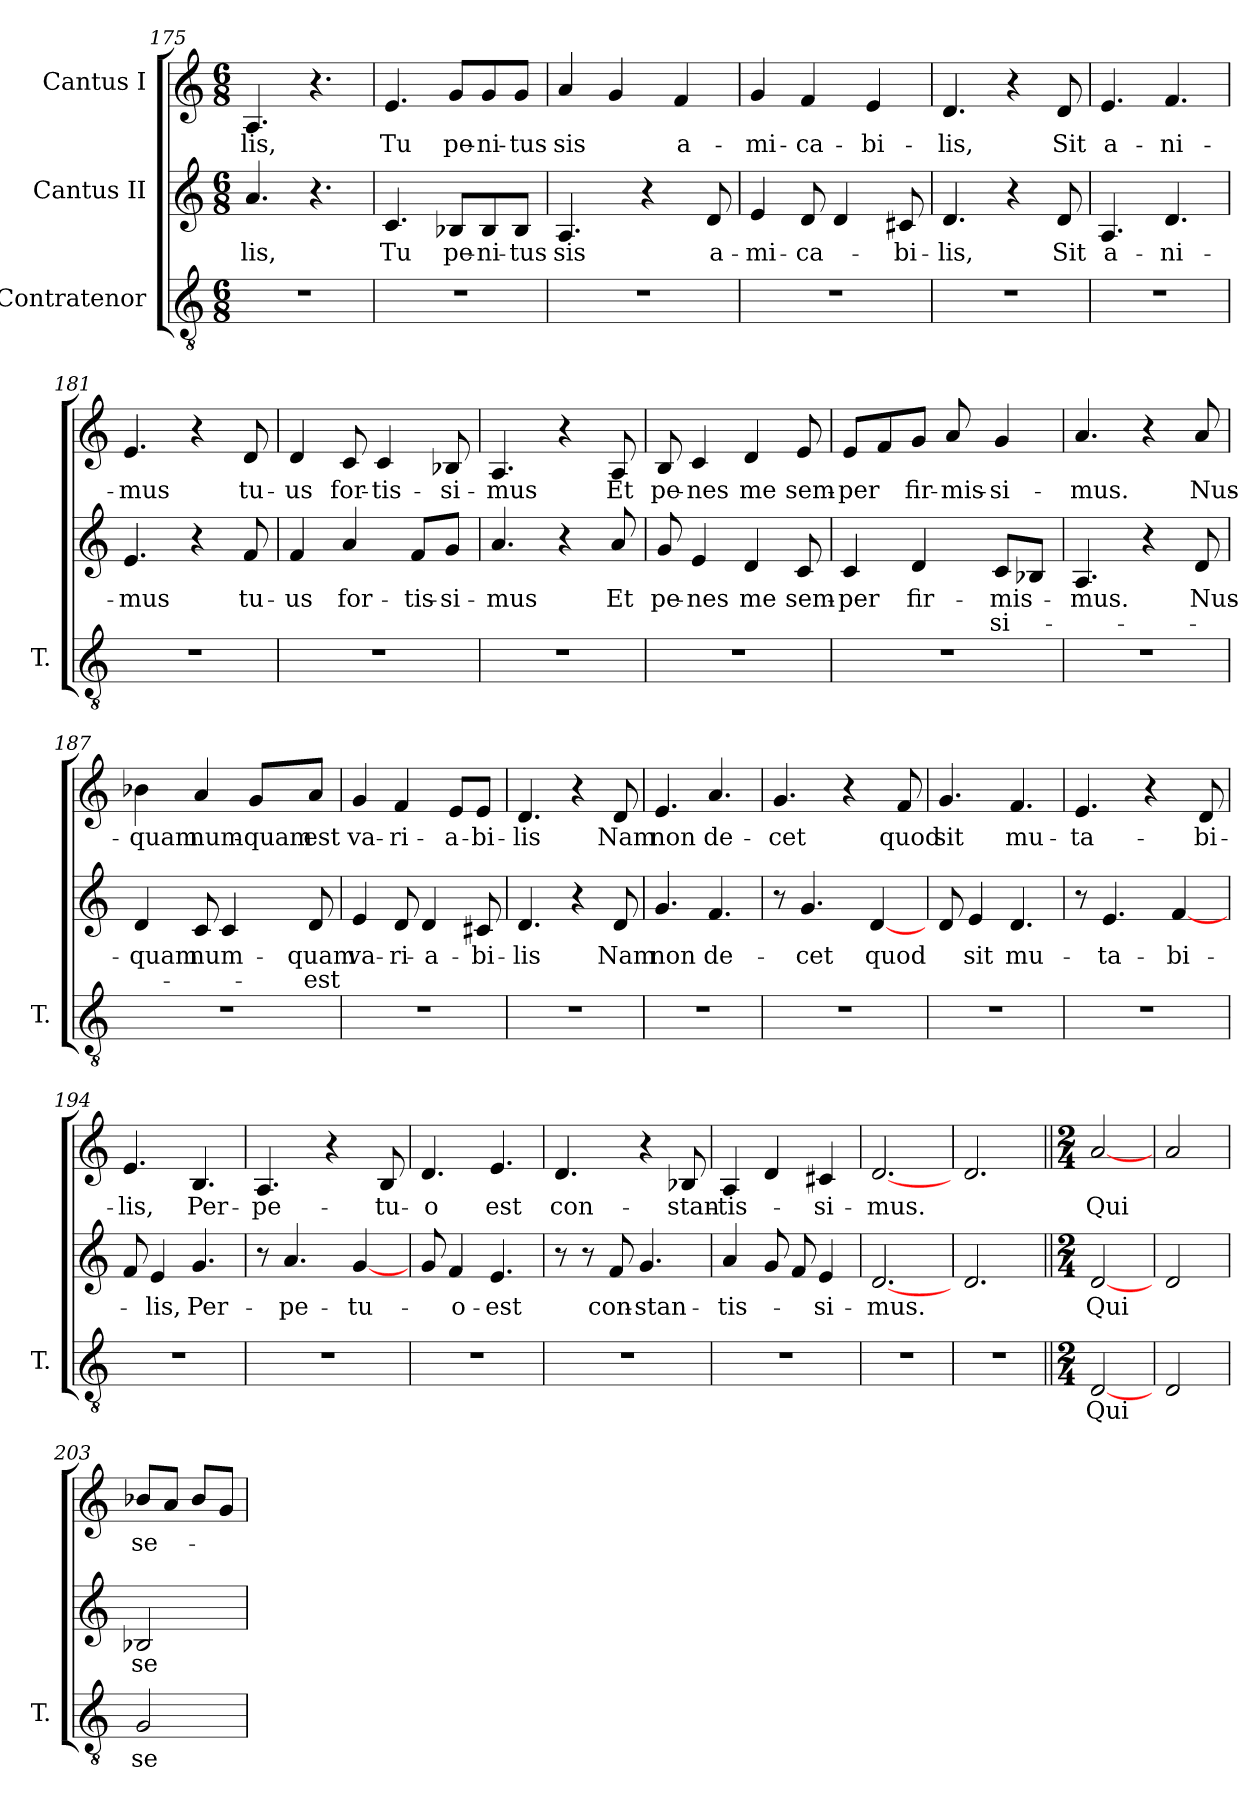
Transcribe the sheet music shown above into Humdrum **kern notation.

**kern	**text	**kern	**text	**text	**kern	**text
*part3	*part3	*part2	*part2	*part2	*part1	*part1
*staff3	*staff3	*staff2	*staff2	*staff2	*staff1	*staff1
*I"Contratenor	*	*I"Cantus II	*	*	*I"Cantus I	*
*I'T.	*	*	*	*	*	*
*clefGv2	*	*clefG2	*	*	*clefG2	*
*ITrd7c12	*	*	*	*	*	*
*k[]	*	*k[]	*	*	*k[]	*
*C:	*	*C:	*	*	*C:	*
*M6/8	*	*M6/8	*	*	*M6/8	*
=175	=175	=175	=175	=175	=175	=175
!LO:N:vis=1	!	!	!LO:LY:b:color=#000000	!	!	!LO:LY:b:color=#000000
2.r	.	4.ai/	-lis,	.	4.Ai/	-lis,
.	.	4.r	.	.	4.r	.
=176	=176	=176	=176	=176	=176	=176
!LO:N:vis=1	!	!	!LO:LY:b:color=#000000	!	!	!LO:LY:b:color=#000000
2.r	.	4.ci/	Tu	.	4.ei/	Tu
!	!	!	!LO:LY:b:color=#000000	!	!	!LO:LY:b:color=#000000
.	.	8B-Xi/L	pe-	.	8gi/L	pe-
!	!	!	!LO:LY:b:color=#000000	!	!	!LO:LY:b:color=#000000
.	.	8B-i/	-ni-	.	8gi/	-ni-
!	!	!	!LO:LY:b:color=#000000	!	!	!LO:LY:b:color=#000000
.	.	8B-i/J	-tus	.	8gi/J	-tus
!!LO:PB:g=z
=177	=177	=177	=177	=177	=177	=177
!LO:N:vis=1	!	!	!LO:LY:b:color=#000000	!	!	!LO:LY:b:color=#000000
2.r	.	4.Ai/	sis	.	4ai/	sis
.	.	.	.	.	4gi/	.
.	.	4r	.	.	.	.
!	!	!	!	!	!	!LO:LY:b:color=#000000
.	.	.	.	.	4fi/	a-
!	!	!	!LO:LY:b:color=#000000	!	!	!
.	.	8di/L	a-	.	.	.
=178	=178	=178	=178	=178	=178	=178
!LO:N:vis=1	!	!	!LO:LY:b:color=#000000	!	!	!LO:LY:b:color=#000000
2.r	.	4ei/	-mi-	.	4gi/	-mi-
!	!	!	!LO:LY:b:color=#000000	!	!	!LO:LY:b:color=#000000
.	.	8di/L	-ca-	.	4fi/	-ca-
.	.	4di/	.	.	.	.
!	!	!	!	!	!	!LO:LY:b:color=#000000
.	.	.	.	.	4ei/	-bi-
!	!	!	!LO:LY:b:color=#000000	!	!	!
.	.	8c#Xi/L	-bi-	.	.	.
=179	=179	=179	=179	=179	=179	=179
!LO:N:vis=1	!	!	!LO:LY:b:color=#000000	!	!	!LO:LY:b:color=#000000
2.r	.	4.di/	-lis,	.	4.di/	-lis,
.	.	4r	.	.	4r	.
!	!	!	!LO:LY:b:color=#000000	!	!	!LO:LY:b:color=#000000
.	.	8di/L	Sit	.	8di/L	Sit
=180	=180	=180	=180	=180	=180	=180
!LO:N:vis=1	!	!	!LO:LY:b:color=#000000	!	!	!LO:LY:b:color=#000000
2.r	.	4.Ai/	a-	.	4.ei/	a-
!	!	!	!LO:LY:b:color=#000000	!	!	!LO:LY:b:color=#000000
.	.	4.di/	-ni-	.	4.fi/	-ni-
=181	=181	=181	=181	=181	=181	=181
!LO:N:vis=1	!	!	!LO:LY:b:color=#000000	!	!	!LO:LY:b:color=#000000
2.r	.	4.ei/	-mus	.	4.ei/	-mus
.	.	4r	.	.	4r	.
!	!	!	!LO:LY:b:color=#000000	!	!	!LO:LY:b:color=#000000
.	.	8fi/L	tu-	.	8di/L	tu-
=182	=182	=182	=182	=182	=182	=182
!LO:N:vis=1	!	!	!LO:LY:b:color=#000000	!	!	!LO:LY:b:color=#000000
2.r	.	4fi/	-us	.	4di/	-us
!	!	!	!LO:LY:b:color=#000000	!	!	!LO:LY:b:color=#000000
.	.	4ai/	for-	.	8ci/L	for-
!	!	!	!	!	!	!LO:LY:b:color=#000000
.	.	.	.	.	4ci/	-tis-
!	!	!	!LO:LY:b:color=#000000	!	!	!
.	.	8fi/L	-tis-	.	.	.
!	!	!	!LO:LY:b:color=#000000	!	!	!LO:LY:b:color=#000000
.	.	8gi/J	-si-	.	8B-Xi/L	-si-
=183	=183	=183	=183	=183	=183	=183
!LO:N:vis=1	!	!	!LO:LY:b:color=#000000	!	!	!LO:LY:b:color=#000000
2.r	.	4.ai/	-mus	.	4.Ai/	-mus
.	.	4r	.	.	4r	.
!	!	!	!LO:LY:b:color=#000000	!	!	!LO:LY:b:color=#000000
.	.	8ai/L	Et	.	8Ai/L	Et
!!LO:LB:g=z
=184	=184	=184	=184	=184	=184	=184
!LO:N:vis=1	!	!	!LO:LY:b:color=#000000	!	!	!LO:LY:b:color=#000000
2.r	.	8gi/L	pe-	.	8Bi/L	pe-
!	!	!	!LO:LY:b:color=#000000	!	!	!LO:LY:b:color=#000000
.	.	4ei/	-nes	.	4ci/	-nes
!	!	!	!LO:LY:b:color=#000000	!	!	!LO:LY:b:color=#000000
.	.	4di/	me	.	4di/	me
!	!	!	!LO:LY:b:color=#000000	!	!	!LO:LY:b:color=#000000
.	.	8ci/L	sem-	.	8ei/L	sem-
=185	=185	=185	=185	=185	=185	=185
!LO:N:vis=1	!	!	!LO:LY:b:color=#000000	!	!	!LO:LY:b:color=#000000
2.r	.	4ci/	-per	.	8ei/L	-per
.	.	.	.	.	8fi/	.
!	!	!	!LO:LY:b:color=#000000	!	!	!LO:LY:b:color=#000000
.	.	4di/	fir-	.	8gi/J	fir-
!	!	!	!	!	!	!LO:LY:b:color=#000000
.	.	.	.	.	8ai/L	-mis-
!	!	!	!LO:LY:b:color=#000000	!LO:LY:b:color=#000000	!	!LO:LY:b:color=#000000
.	.	8ci/L	-mis-	-si-	4gi/	-si-
.	.	8B-Xi/J	.	.	.	.
=186	=186	=186	=186	=186	=186	=186
!LO:N:vis=1	!	!	!LO:LY:b:color=#000000	!	!	!LO:LY:b:color=#000000
2.r	.	4.Ai/	-mus.	.	4.ai/	-mus.
.	.	4r	.	.	4r	.
!	!	!	!LO:LY:b:color=#000000	!	!	!LO:LY:b:color=#000000
.	.	8di/L	Nus-	.	8ai/L	Nus-
=187	=187	=187	=187	=187	=187	=187
!LO:N:vis=1	!	!	!LO:LY:b:color=#000000	!	!	!LO:LY:b:color=#000000
2.r	.	4di/	-quam	.	4b-Xi\	-quam
!	!	!	!LO:LY:b:color=#000000	!	!	!LO:LY:b:color=#000000
.	.	8ci/L	num-	.	4ai/	num-
.	.	4ci/	.	.	.	.
!	!	!	!	!	!	!LO:LY:b:color=#000000
.	.	.	.	.	8gi/L	-quam
!	!	!	!LO:LY:b:color=#000000	!LO:LY:b:color=#000000	!	!LO:LY:b:color=#000000
.	.	8di/L	-quam	est	8ai/J	est
=188	=188	=188	=188	=188	=188	=188
!LO:N:vis=1	!	!	!LO:LY:b:color=#000000	!	!	!LO:LY:b:color=#000000
2.r	.	4ei/	va-	.	4gi/	va-
!	!	!	!LO:LY:b:color=#000000	!	!	!LO:LY:b:color=#000000
.	.	8di/L	-ri-	.	4fi/	-ri-
!	!	!	!LO:LY:b:color=#000000	!	!	!
.	.	4di/	-a-	.	.	.
!	!	!	!	!	!	!LO:LY:b:color=#000000
.	.	.	.	.	8ei/L	-a-
!	!	!	!LO:LY:b:color=#000000	!	!	!LO:LY:b:color=#000000
.	.	8c#Xi/L	-bi-	.	8ei/J	-bi-
=189	=189	=189	=189	=189	=189	=189
!LO:N:vis=1	!	!	!LO:LY:b:color=#000000	!	!	!LO:LY:b:color=#000000
2.r	.	4.di/	-lis	.	4.di/	-lis
.	.	4r	.	.	4r	.
!	!	!	!LO:LY:b:color=#000000	!	!	!LO:LY:b:color=#000000
.	.	8di/L	Nam	.	8di/L	Nam
!!LO:LB:g=z
=190	=190	=190	=190	=190	=190	=190
!LO:N:vis=1	!	!	!LO:LY:b:color=#000000	!	!	!LO:LY:b:color=#000000
2.r	.	4.gi/	non	.	4.ei/	non
!	!	!	!LO:LY:b:color=#000000	!	!	!LO:LY:b:color=#000000
.	.	4.fi/	de-	.	4.ai/	de-
=191	=191	=191	=191	=191	=191	=191
!LO:N:vis=1	!	!	!	!	!	!LO:LY:b:color=#000000
2.r	.	8r	.	.	4.gi/	-cet
!	!	!	!LO:LY:b:color=#000000	!	!	!
.	.	4.gi/	-cet	.	.	.
.	.	.	.	.	4r	.
!	!	!	!LO:LY:b:color=#000000	!	!	!
.	.	[4di/	quod	.	.	.
!	!	!	!	!	!	!LO:LY:b:color=#000000
.	.	.	.	.	8fi/L	quod
=192	=192	=192	=192	=192	=192	=192
!LO:N:vis=1	!	!	!	!	!	!LO:LY:b:color=#000000
2.r	.	8di/L	.	.	4.gi/	sit
!	!	!	!LO:LY:b:color=#000000	!	!	!
.	.	4ei/	sit	.	.	.
!	!	!	!LO:LY:b:color=#000000	!	!	!LO:LY:b:color=#000000
.	.	4.di/	mu-	.	4.fi/	mu-
=193	=193	=193	=193	=193	=193	=193
!LO:N:vis=1	!	!	!	!	!	!LO:LY:b:color=#000000
2.r	.	8r	.	.	4.ei/	-ta-
!	!	!	!LO:LY:b:color=#000000	!	!	!
.	.	4.ei/	-ta-	.	.	.
.	.	.	.	.	4r	.
!	!	!	!LO:LY:b:color=#000000	!	!	!
.	.	[4fi/	-bi-	.	.	.
!	!	!	!	!	!	!LO:LY:b:color=#000000
.	.	.	.	.	8di/L	-bi-
=194	=194	=194	=194	=194	=194	=194
!LO:N:vis=1	!	!	!	!	!	!LO:LY:b:color=#000000
2.r	.	8fi/L	.	.	4.ei/	-lis,
!	!	!	!LO:LY:b:color=#000000	!	!	!
.	.	4ei/	-lis,	.	.	.
!	!	!	!LO:LY:b:color=#000000	!	!	!LO:LY:b:color=#000000
.	.	4.gi/	Per-	.	4.Bi/	Per-
=195	=195	=195	=195	=195	=195	=195
!LO:N:vis=1	!	!	!	!	!	!LO:LY:b:color=#000000
2.r	.	8r	.	.	4.Ai/	-pe-
!	!	!	!LO:LY:b:color=#000000	!	!	!
.	.	4.ai/	-pe-	.	.	.
.	.	.	.	.	4r	.
!	!	!	!LO:LY:b:color=#000000	!	!	!
.	.	[4gi/	-tu-	.	.	.
!	!	!	!	!	!	!LO:LY:b:color=#000000
.	.	.	.	.	8Bi/L	-tu-
=196	=196	=196	=196	=196	=196	=196
!LO:N:vis=1	!	!	!	!	!	!LO:LY:b:color=#000000
2.r	.	8gi/L	.	.	4.di/	-o
!	!	!	!LO:LY:b:color=#000000	!	!	!
.	.	4fi/	-o-	.	.	.
!	!	!	!LO:LY:b:color=#000000	!	!	!LO:LY:b:color=#000000
.	.	4.ei/	-est	.	4.ei/	est
!!LO:PB:g=z
=197	=197	=197	=197	=197	=197	=197
!LO:N:vis=1	!	!	!	!	!	!LO:LY:b:color=#000000
2.r	.	8r	.	.	4.di/	con-
.	.	8r	.	.	.	.
!	!	!	!LO:LY:b:color=#000000	!	!	!
.	.	8fi/L	con-	.	.	.
!	!	!	!LO:LY:b:color=#000000	!	!	!
.	.	4.gi/	-stan-	.	4r	.
!	!	!	!	!	!	!LO:LY:b:color=#000000
.	.	.	.	.	8B-Xi/L	-stan-
=198	=198	=198	=198	=198	=198	=198
!LO:N:vis=1	!	!	!LO:LY:b:color=#000000	!	!	!LO:LY:b:color=#000000
2.r	.	4ai/	-tis-	.	4Ai/	-tis-
.	.	8gi/L	.	.	4di/	.
.	.	8fi/L	.	.	.	.
!	!	!	!LO:LY:b:color=#000000	!	!	!LO:LY:b:color=#000000
.	.	4ei/	-si-	.	4c#Xi/	-si-
=199	=199	=199	=199	=199	=199	=199
!LO:N:vis=1	!	!	!LO:LY:b:color=#000000	!	!	!LO:LY:b:color=#000000
2.r	.	[2.di/	-mus.	.	[2.di/	-mus.
=200	=200	=200	=200	=200	=200	=200
!LO:N:vis=1	!	!	!	!	!	!
2.r	.	2.di/	.	.	2.di/	.
=201||	=201||	=201||	=201||	=201||	=201||	=201||
*M2/4	*	*M2/4	*	*	*M2/4	*
!	!LO:LY:b:color=#000000	!	!LO:LY:b:color=#000000	!	!	!LO:LY:b:color=#000000
[2DDi/	Qui	[2di/	Qui	.	[2ai/	Qui
=202	=202	=202	=202	=202	=202	=202
2DDi/	.	2di/	.	.	2ai/	.
=203	=203	=203	=203	=203	=203	=203
!	!LO:LY:b:color=#000000	!	!LO:LY:b:color=#000000	!	!	!LO:LY:b:color=#000000
2GGi/	se-	2B-Xi/	se-	.	8b-Xi/L	se-
.	.	.	.	.	8ai/J	.
.	.	.	.	.	8b-i/L	.
.	.	.	.	.	8gi/J	.
=	=	=	=	=	=	=
*-	*-	*-	*-	*-	*-	*-
